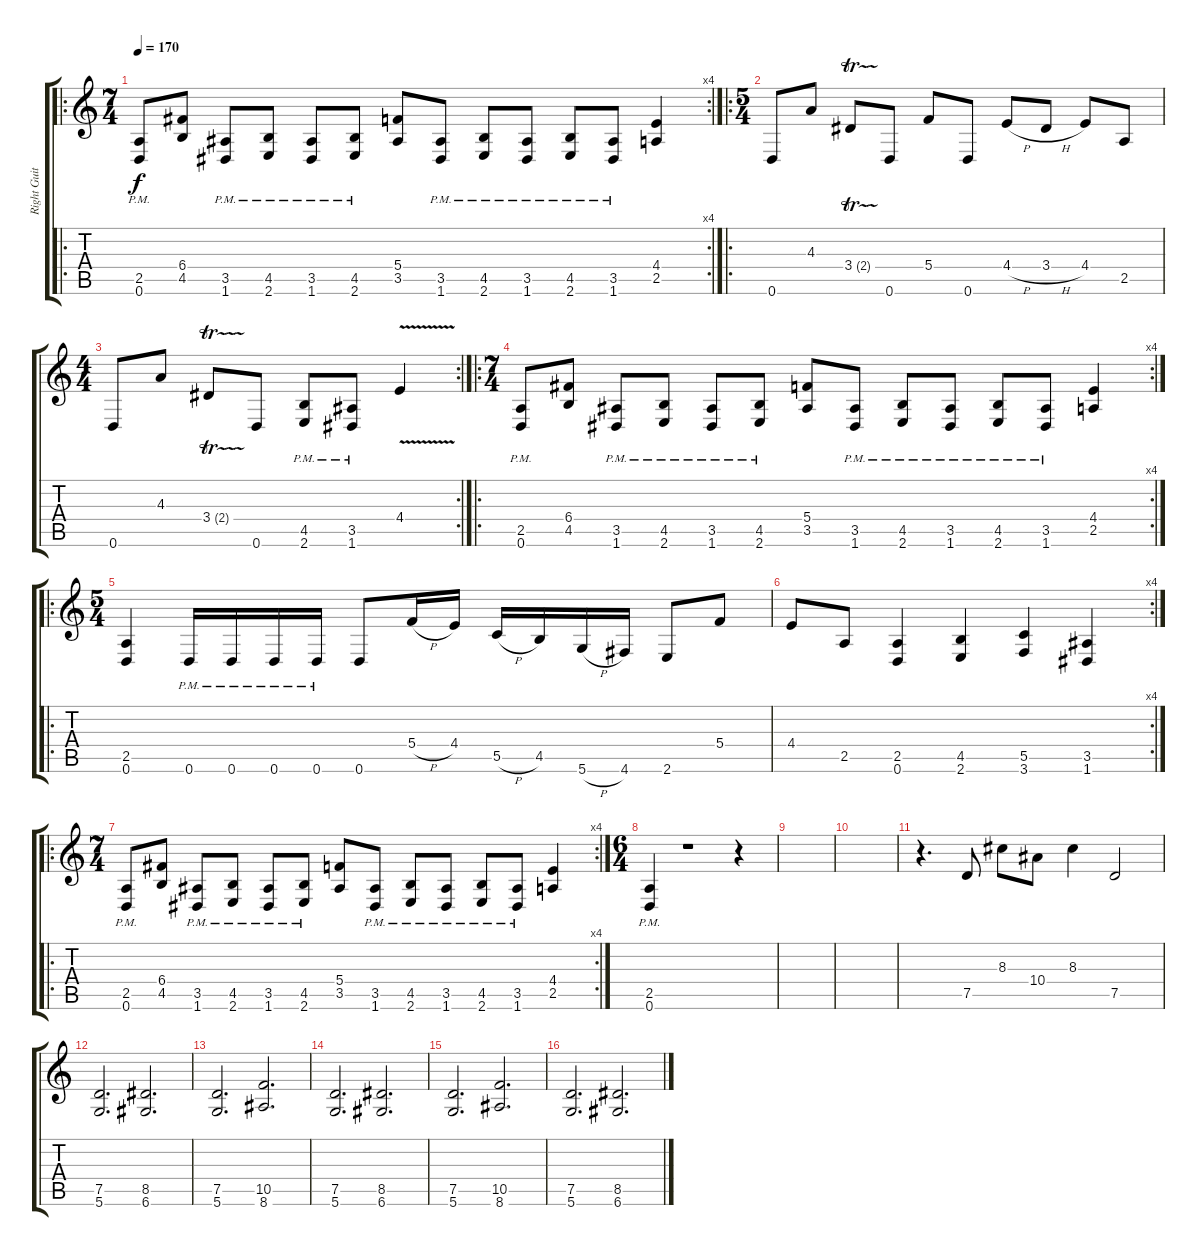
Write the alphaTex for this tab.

\track ("Right Guitar" "Right Guit") {instrument distortionguitar}
\staff {score tabs}
\tuning (D4 A3 F3 C3 G2 D2) {hide}
\ro
\rc 4
\ts (7 4)
\tempo 170
\clef g2
\ks c
(2.5{pm} 0.6{pm}).8{dy f} (6.4 4.5).8 (3.5{pm} 1.6{pm}).8 (4.5{pm} 2.6{pm}).8 (3.5{pm} 1.6{pm}).8 (4.5{pm} 2.6{pm}).8 (5.4 3.5).8 (3.5{pm} 1.6{pm}).8 (4.5{pm} 2.6{pm}).8 (3.5{pm} 1.6{pm}).8 (4.5{pm} 2.6{pm}).8 (3.5{pm} 1.6{pm}).8 (4.4 2.5).4 |
\ro
\ts (5 4)
0.6.8 4.3.8 3.4{tr (2 16)}.8 0.6.8 5.4.8 0.6.8 4.4{h}.8 3.4{h}.8 4.4.8 2.5.8 |
\rc 2
\ts (4 4)
0.6.8 4.3.8 3.4{tr (2 16)}.8 0.6.8 (4.5{pm} 2.6{pm}).8 (3.5{pm} 1.6{pm}).8 4.4{v}.4 |
\ro
\rc 4
\ts (7 4)
(2.5{pm} 0.6{pm}).8 (6.4 4.5).8 (3.5{pm} 1.6{pm}).8 (4.5{pm} 2.6{pm}).8 (3.5{pm} 1.6{pm}).8 (4.5{pm} 2.6{pm}).8 (5.4 3.5).8 (3.5{pm} 1.6{pm}).8 (4.5{pm} 2.6{pm}).8 (3.5{pm} 1.6{pm}).8 (4.5{pm} 2.6{pm}).8 (3.5{pm} 1.6{pm}).8 (4.4 2.5).4 |
\ro
\ts (5 4)
(2.5 0.6).4 0.6{pm}.16 0.6{pm}.16 0.6{pm}.16 0.6{pm}.16 0.6.8 5.4{h}.16 4.4.16 5.5{h}.16 4.5.16 5.6{h}.16 4.6.16 2.6.8 5.4.8 |
\rc 4
4.4.8 2.5.8 (2.5 0.6).4 (4.5 2.6).4 (5.5 3.6).4 (3.5 1.6).4 |
\ro
\rc 4
\ts (7 4)
(2.5{pm} 0.6{pm}).8 (6.4 4.5).8 (3.5{pm} 1.6{pm}).8 (4.5{pm} 2.6{pm}).8 (3.5{pm} 1.6{pm}).8 (4.5{pm} 2.6{pm}).8 (5.4 3.5).8 (3.5{pm} 1.6{pm}).8 (4.5{pm} 2.6{pm}).8 (3.5{pm} 1.6{pm}).8 (4.5{pm} 2.6{pm}).8 (3.5{pm} 1.6{pm}).8 (4.4 2.5).4 |
\ts (6 4)
(2.5{pm} 0.6{pm}).4 r.1 r.4 |
|
|
r.4{d} 7.5.8 8.3.8 10.4.8 8.3.4 7.5.2 |
(7.5 5.6).2{d} (8.5 6.6).2{d} |
(7.5 5.6).2{d} (10.5 8.6).2{d} |
(7.5 5.6).2{d} (8.5 6.6).2{d} |
(7.5 5.6).2{d} (10.5 8.6).2{d} |
(7.5 5.6).2{d} (8.5 6.6).2{d}
